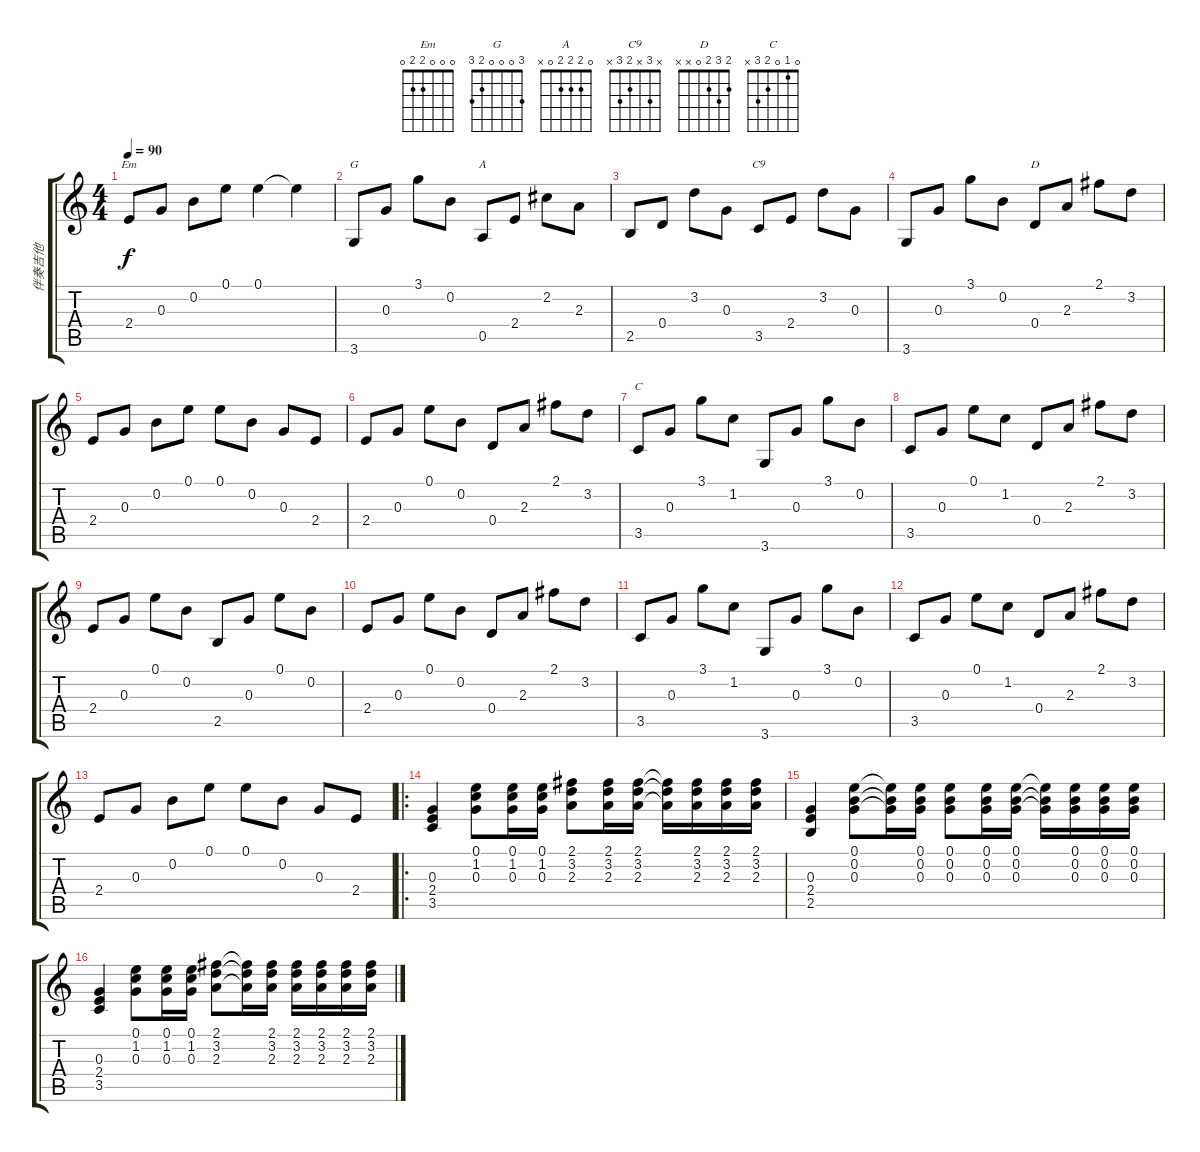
\track ("伴奏吉他" "伴奏吉他") {instrument electricguitarclean}
\staff {score tabs}
\tuning (E4 B3 G3 D3 A2 E2) {hide}
\chord ("Em" 0 0 0 2 2 0)
\chord ("G" 3 0 0 0 2 3)
\chord ("A" 0 2 2 2 0 x)
\chord ("C9" x 3 x 2 3 x)
\chord ("D" 2 3 2 0 x x)
\chord ("C" 0 1 0 2 3 x)
\ts (4 4)
\tempo 90
\clef g2
\ks c
2.4.8{ch "Em" dy f} 0.3.8 0.2.8 0.1.8 0.1.4 0.1{t}.4 |
3.6.8{ch "G"} 0.3.8 3.1.8 0.2.8 0.5.8{ch "A"} 2.4.8 2.2.8 2.3.8 |
2.5.8 0.4.8 3.2.8 0.3.8 3.5.8{ch "C9"} 2.4.8 3.2.8 0.3.8 |
3.6.8 0.3.8 3.1.8 0.2.8 0.4.8{ch "D"} 2.3.8 2.1.8 3.2.8 |
2.4.8 0.3.8 0.2.8 0.1.8 0.1.8 0.2.8 0.3.8 2.4.8 |
2.4.8 0.3.8 0.1.8 0.2.8 0.4.8 2.3.8 2.1.8 3.2.8 |
3.5.8{ch "C"} 0.3.8 3.1.8 1.2.8 3.6.8 0.3.8 3.1.8 0.2.8 |
3.5.8 0.3.8 0.1.8 1.2.8 0.4.8 2.3.8 2.1.8 3.2.8 |
2.4.8 0.3.8 0.1.8 0.2.8 2.5.8 0.3.8 0.1.8 0.2.8 |
2.4.8 0.3.8 0.1.8 0.2.8 0.4.8 2.3.8 2.1.8 3.2.8 |
3.5.8 0.3.8 3.1.8 1.2.8 3.6.8 0.3.8 3.1.8 0.2.8 |
3.5.8 0.3.8 0.1.8 1.2.8 0.4.8 2.3.8 2.1.8 3.2.8 |
2.4.8 0.3.8 0.2.8 0.1.8 0.1.8 0.2.8 0.3.8 2.4.8 |
\ro
(0.3 2.4 3.5).4 (0.1 1.2 0.3).8 (0.1 1.2 0.3).16 (0.1 1.2 0.3).16 (2.1 3.2 2.3).8 (2.1 3.2 2.3).16 (2.1 3.2 2.3).16 (2.1{t} 3.2{t} 2.3{t}).16 (2.1 3.2 2.3).16 (2.1 3.2 2.3).16 (2.1 3.2 2.3).16 |
(0.3 2.4 2.5).4 (0.1 0.2 0.3).8 (0.1{t} 0.2{t} 0.3{t}).16 (0.1 0.2 0.3).16 (0.1 0.2 0.3).8 (0.1 0.2 0.3).16 (0.1 0.2 0.3).16 (0.1{t} 0.2{t} 0.3{t}).16 (0.1 0.2 0.3).16 (0.1 0.2 0.3).16 (0.1 0.2 0.3).16 |
(0.3 2.4 3.5).4 (0.1 1.2 0.3).8 (0.1 1.2 0.3).16 (0.1 1.2 0.3).16 (2.1 3.2 2.3).8 (2.1{t} 3.2{t} 2.3{t}).16 (2.1 3.2 2.3).16 (2.1 3.2 2.3).16 (2.1 3.2 2.3).16 (2.1 3.2 2.3).16 (2.1 3.2 2.3).16
